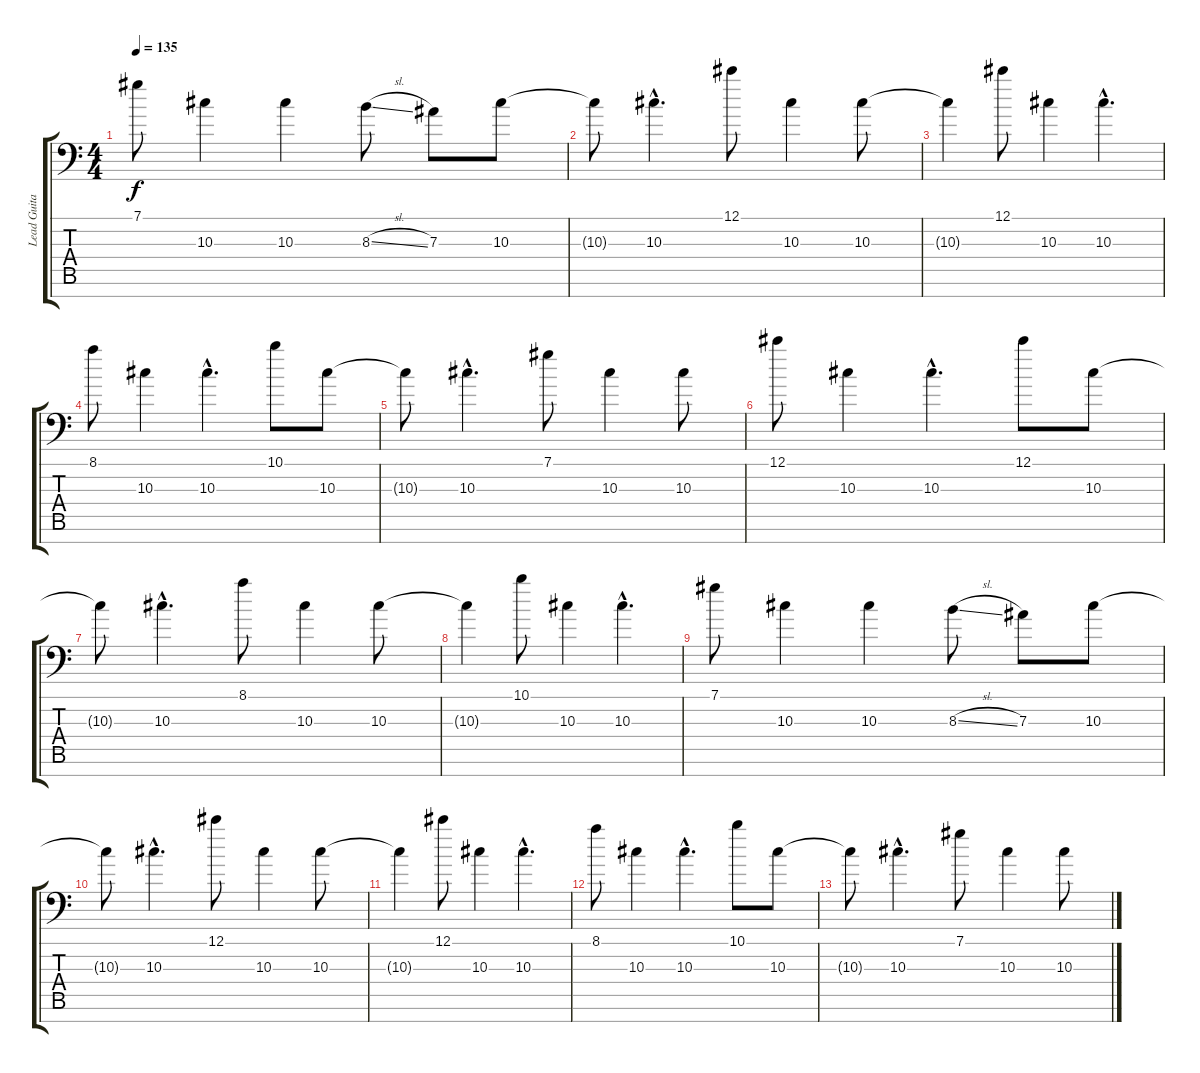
\track ("Lead Guitar #3" "Lead Guita") {instrument distortionguitar}
\staff {score tabs}
\tuning (Db4 Ab3 Eb3 Db3 Ab2 Eb2 Ab1) {hide}
\ts (4 4)
\tempo 135
\clef f4
\ks c
7.1.8{dy f} 10.3.4 10.3.4 8.3{sl}.8 7.3.8 10.3.8 |
10.3{t}.8 10.3{hac}.4{d} 12.1.8 10.3.4 10.3.8 |
10.3{t}.4 12.1.8 10.3.4 10.3{hac}.4{d} |
8.1.8 10.3.4 10.3{hac}.4{d} 10.1.8 10.3.8 |
10.3{t}.8 10.3{hac}.4{d} 7.1.8 10.3.4 10.3.8 |
12.1.8 10.3.4 10.3{hac}.4{d} 12.1.8 10.3.8 |
10.3{t}.8 10.3{hac}.4{d} 8.1.8 10.3.4 10.3.8 |
10.3{t}.4 10.1.8 10.3.4 10.3{hac}.4{d} |
7.1.8 10.3.4 10.3.4 8.3{sl}.8 7.3.8 10.3.8 |
10.3{t}.8 10.3{hac}.4{d} 12.1.8 10.3.4 10.3.8 |
10.3{t}.4 12.1.8 10.3.4 10.3{hac}.4{d} |
8.1.8 10.3.4 10.3{hac}.4{d} 10.1.8 10.3.8 |
10.3{t}.8 10.3{hac}.4{d} 7.1.8 10.3.4 10.3.8
